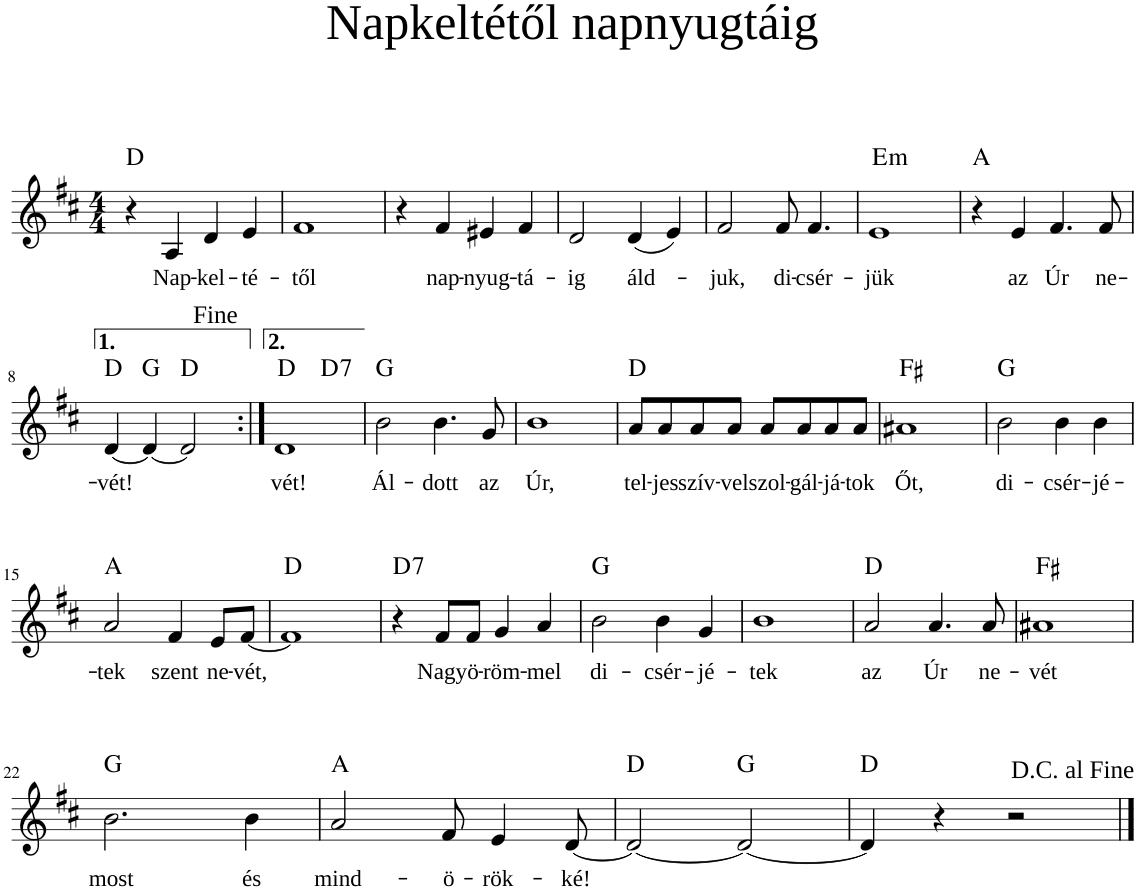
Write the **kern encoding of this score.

**kern	**text	**harte
*part1	*part1	*part1
*staff1	*staff1	*
*I"Voice	*	*
*clefG2	*	*
*k[f#c#]	*	*
*M4/4	*	*
=1	=1	=1
!	!	!LO:H:kt=N.C.
4r	.	N
!	!LO:LY:b	!
4A/	Nap-	.
!	!LO:LY:b	!
4d/	-kel-	.
!	!LO:LY:b	!
4e/	-té-	.
=2	=2	=2
!	!LO:LY:b	!
1f#	-től	.
=3	=3	=3
4r	.	.
!	!LO:LY:b	!
4f#/	nap-	.
!	!LO:LY:b	!
4e#X/	-nyug-	.
!	!LO:LY:b	!
4f#/	-tá-	.
=4	=4	=4
!	!LO:LY:b	!
2d/	-ig	.
!	!LO:LY:b	!
(4d/	áld-	.
4e/)	.	.
=5	=5	=5
!	!LO:LY:b	!
2f#/	-juk,	.
!	!LO:LY:b	!
8f#/	di-	.
!	!LO:LY:b	!
4.f#/	-csér-	.
=6	=6	=6
!	!LO:LY:b	!LO:H:kt=m
1e	-jük	E:min
=7	=7	=7
!	!	!LO:H:kt=N.C.
4r	.	N
!	!LO:LY:b	!
4e/	az	.
!	!LO:LY:b	!
4.f#/	Úr	.
!	!LO:LY:b	!
8f#/	ne-	.
!!LO:LB:g=z
=8	=8	=8
!	!LO:LY:b	!LO:H:kt=N.C.
[4d/	-vét!	N
!	!	!LO:H:kt=N.C.
4d/_	.	N
!	!	!LO:H:kt=N.C.
2d/]	.	N
!LO:TX:a:t=<font face="Times New Roman"/>Fine	!	!
=9:|!	=9:|!	=9:|!
!	!LO:LY:b	!LO:H:kt=N.C.
*^	*	*
1d	2ryy	vét!	N
!	!	!	!LO:H:kt=7
.	2ryy	.	D:7
=10	=10	=10	=10
!	!	!LO:LY:b	!LO:H:kt=N.C.
*v	*v	*	*
2b\	Ál-	N
!	!LO:LY:b	!
4.b\	-dott	.
!	!LO:LY:b	!
8g/	az	.
=11	=11	=11
!	!LO:LY:b	!
1b	Úr,	.
=12	=12	=12
!	!LO:LY:b	!LO:H:kt=N.C.
8a/L	tel-	N
!	!LO:LY:b	!
8a/	-jes	.
!	!LO:LY:b	!
8a/	szív-	.
!	!LO:LY:b	!
8a/J	-vel	.
!	!LO:LY:b	!
8a/L	szol-	.
!	!LO:LY:b	!
8a/	-gál-	.
!	!LO:LY:b	!
8a/	-já-	.
!	!LO:LY:b	!
8a/J	-tok	.
=13	=13	=13
!	!LO:LY:b	!LO:H:kt=N.C.
1a#X	Őt,	N
=14	=14	=14
!	!LO:LY:b	!LO:H:kt=N.C.
2b\	di-	N
!	!LO:LY:b	!
4b\	-csér-	.
!	!LO:LY:b	!
4b\	-jé-	.
!!LO:LB:g=z
=15	=15	=15
!	!LO:LY:b	!LO:H:kt=N.C.
2a/	-tek	N
!	!LO:LY:b	!
4f#/	szent	.
!	!LO:LY:b	!
8e/L	ne-	.
!	!LO:LY:b	!
[8f#/J	-vét,	.
=16	=16	=16
!	!	!LO:H:kt=N.C.
1f#]	.	N
=17	=17	=17
!	!	!LO:H:kt=7
4r	.	D:7
!	!LO:LY:b	!
8f#/L	Nagy	.
!	!LO:LY:b	!
8f#/J	ö-	.
!	!LO:LY:b	!
4g/	-röm-	.
!	!LO:LY:b	!
4a/	-mel	.
=18	=18	=18
!	!LO:LY:b	!LO:H:kt=N.C.
2b\	di-	N
!	!LO:LY:b	!
4b\	-csér-	.
!	!LO:LY:b	!
4g/	-jé-	.
=19	=19	=19
!	!LO:LY:b	!
1b	-tek	.
=20	=20	=20
!	!LO:LY:b	!LO:H:kt=N.C.
2a/	az	N
!	!LO:LY:b	!
4.a/	Úr	.
!	!LO:LY:b	!
8a/	ne-	.
=21	=21	=21
!	!LO:LY:b	!LO:H:kt=N.C.
1a#X	-vét	N
!!LO:LB:g=z
=22	=22	=22
!	!LO:LY:b	!LO:H:kt=N.C.
2.b\	most	N
!	!LO:LY:b	!
4b\	és	.
=23	=23	=23
!	!LO:LY:b	!LO:H:kt=N.C.
2a/	mind-	N
!	!LO:LY:b	!
8f#/	-ö-	.
!	!LO:LY:b	!
4e/	-rök-	.
!	!LO:LY:b	!
[8d/	-ké!	.
=24	=24	=24
!	!	!LO:H:kt=N.C.
2d/_	.	N
!	!	!LO:H:kt=N.C.
2d/_	.	N
=25	=25	=25
4d/]	.	N
4r	.	.
2r	.	.
!LO:TX:a:t=<font face="Times New Roman"/>D.C. al Fine	!	!LO:H:kt=N.C.
==	==	==
*-	*-	*-
